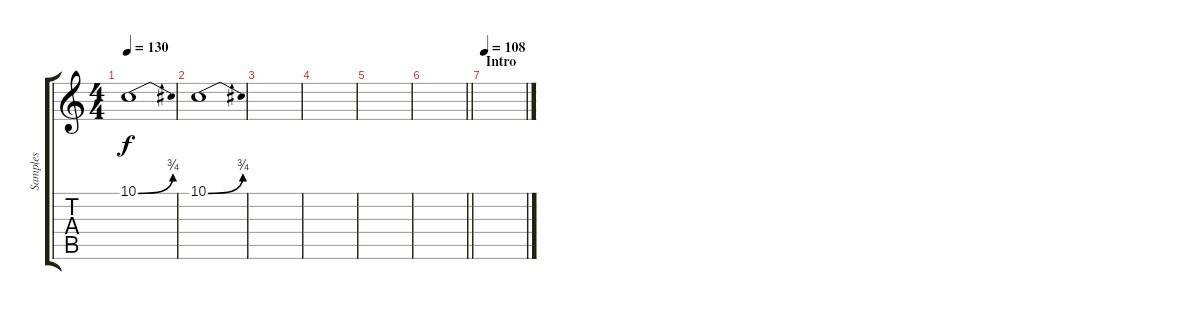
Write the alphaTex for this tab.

\track ("Samples" "Samples") {instrument flute}
\staff {score tabs}
\tuning (D4 A3 F3 C3 G2 C2) {hide}
\ts (4 4)
\tempo 130
\clef g2
\ks c
10.1{be (bend 0 0 60 3)}.1{dy f} |
10.1{be (bend 0 0 60 3)}.1 |
|
|
|
\barLineRight lightlight
|
\section ("" "Intro")
\tempo 108
